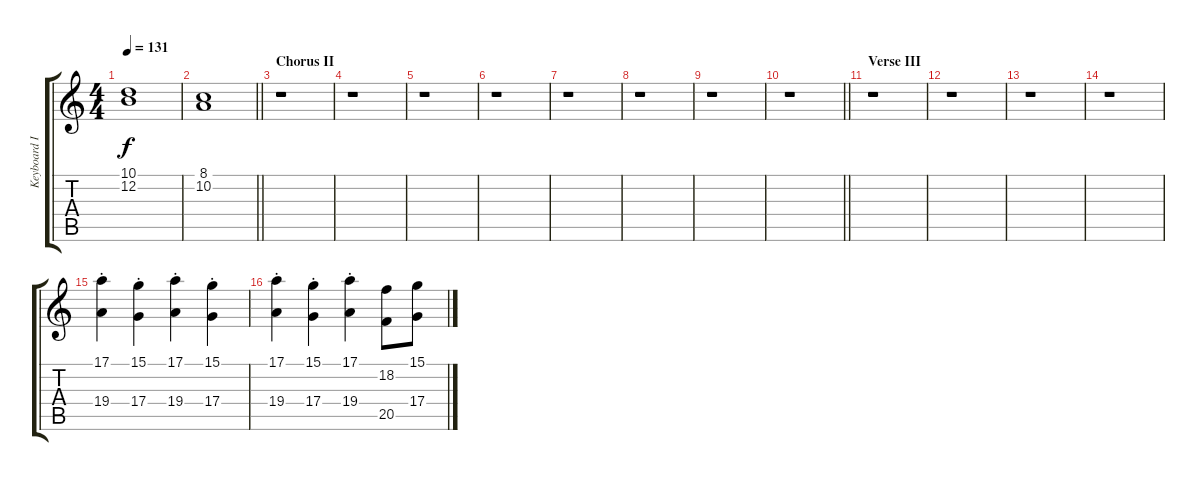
\track ("Keyboard IV" "Keyboard I") {instrument synthstrings1}
\staff {score tabs}
\tuning (E4 B3 G3 D3 A2 E2) {hide}
\ts (4 4)
\tempo 131
\clef g2
\ks c
(10.1 12.2).1{dy f} |
\barLineRight lightlight
(8.1 10.2).1 |
\section ("" "Chorus II")
r.1 |
r.1 |
r.1 |
r.1 |
r.1 |
r.1 |
r.1 |
\barLineRight lightlight
r.1 |
\section ("" "Verse III")
r.1 |
r.1 |
r.1 |
r.1 |
(17.1{st} 19.4{st}).4 (15.1{st} 17.4{st}).4 (17.1{st} 19.4{st}).4 (15.1{st} 17.4{st}).4 |
(17.1{st} 19.4{st}).4 (15.1{st} 17.4{st}).4 (17.1{st} 19.4{st}).4 (18.2 20.5).8 (15.1 17.4).8
